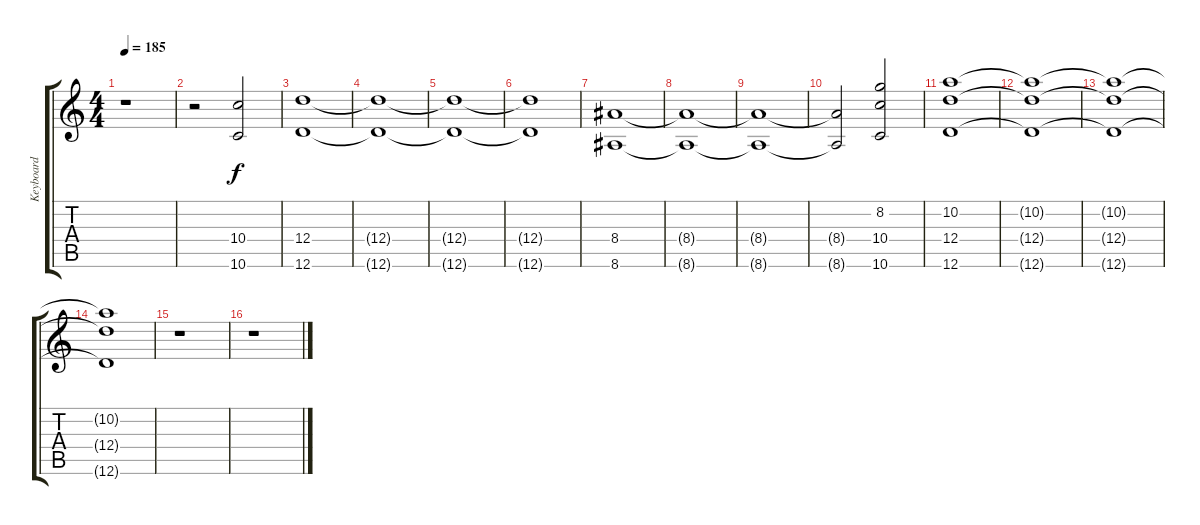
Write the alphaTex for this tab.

\track ("Keyboard" "Keyboard") {instrument stringensemble1}
\staff {score tabs}
\tuning (E5 B4 G4 D4 A3 D3) {hide}
\ts (4 4)
\tempo 185
\clef g2
\ks c
r.1{dy mf} |
r.2 (10.4 10.6).2{dy f volume 13 instrument stringensemble1} |
(12.4 12.6).1 |
(12.4{t} 12.6{t}).1 |
(12.4{t} 12.6{t}).1 |
(12.4{t} 12.6{t}).1 |
(8.4 8.6).1 |
(8.4{t} 8.6{t}).1 |
(8.4{t} 8.6{t}).1 |
(8.4{t} 8.6{t}).2 (8.2 10.4 10.6).2 |
(10.2 12.4 12.6).1 |
(10.2{t} 12.4{t} 12.6{t}).1 |
(10.2{t} 12.4{t} 12.6{t}).1 |
(10.2{t} 12.4{t} 12.6{t}).1 |
r.1 |
r.1
